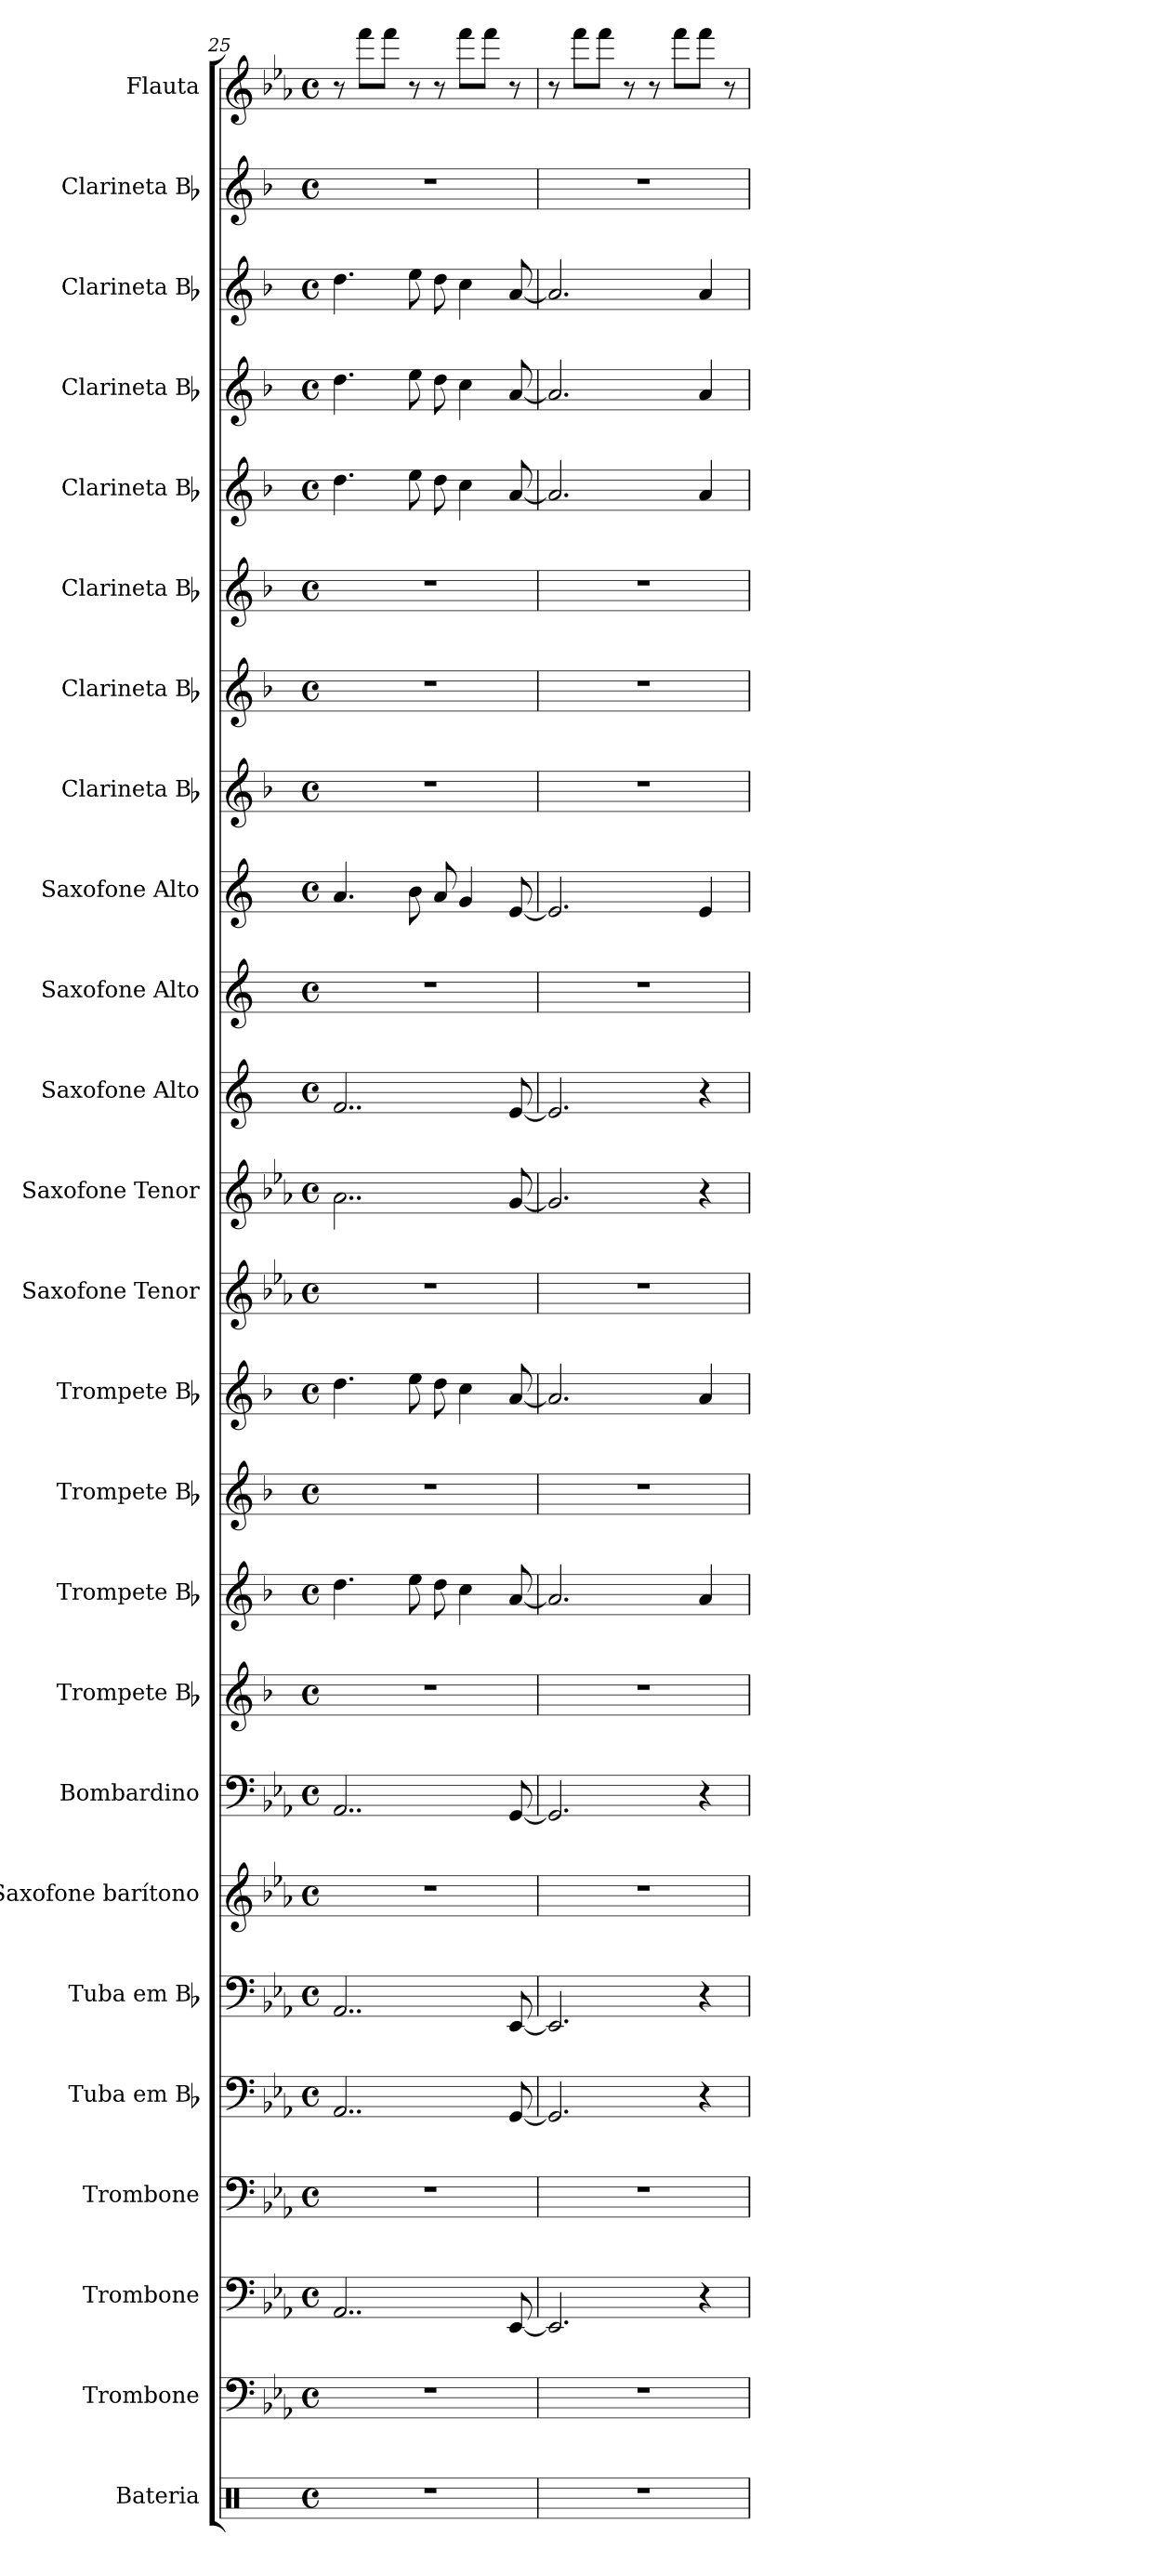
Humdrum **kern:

**kern	**kern	**kern	**kern	**kern	**kern	**kern	**kern	**kern	**kern	**kern	**kern	**kern	**kern	**kern	**kern	**kern	**kern	**kern	**kern	**kern	**kern	**kern	**kern	**kern
*part25	*part24	*part23	*part22	*part21	*part20	*part19	*part18	*part17	*part16	*part15	*part14	*part13	*part12	*part11	*part10	*part9	*part8	*part7	*part6	*part5	*part4	*part3	*part2	*part1
*staff25	*staff24	*staff23	*staff22	*staff21	*staff20	*staff19	*staff18	*staff17	*staff16	*staff15	*staff14	*staff13	*staff12	*staff11	*staff10	*staff9	*staff8	*staff7	*staff6	*staff5	*staff4	*staff3	*staff2	*staff1
*I"Bateria	*I"Trombone	*I"Trombone	*I"Trombone	*I"Tuba em Bb	*I"Tuba em Bb	*I"Saxofone barítono	*I"Bombardino	*I"Trompete Bb	*I"Trompete Bb	*I"Trompete Bb	*I"Trompete Bb	*I"Saxofone Tenor	*I"Saxofone Tenor	*I"Saxofone Alto	*I"Saxofone Alto	*I"Saxofone Alto	*I"Clarineta Bb	*I"Clarineta Bb	*I"Clarineta Bb	*I"Clarineta Bb	*I"Clarineta Bb	*I"Clarineta Bb	*I"Clarineta Bb	*I"Flauta
*I'Bat.	*I'Tbn.	*I'Tbn.	*I'Tbn.	*I'Tu. Bb	*I'Tu. Bb	*	*I'Bomb.	*I'Tpt. Bb	*I'Tpt. Bb	*I'Tpt. Bb	*I'Tpt. Bb	*I'Sax. Tn.	*I'Sax. Tn.	*	*	*	*I'Cl. Bb	*I'Cl. Bb	*I'Cl. Bb	*I'Cl. Bb	*I'Cl. Bb	*I'Cl. Bb	*I'Cl. Bb	*I'Fl.
!!LO:PB:g=z
*clefX	*clefF4	*clefF4	*clefF4	*clefF4	*clefF4	*clefG2	*clefF4	*clefG2	*clefG2	*clefG2	*clefG2	*clefG2	*clefG2	*clefG2	*clefG2	*clefG2	*clefG2	*clefG2	*clefG2	*clefG2	*clefG2	*clefG2	*clefG2	*clefG2
*	*	*	*	*	*	*ITrd12c21	*	*ITrd1c2	*ITrd1c2	*ITrd1c2	*ITrd1c2	*ITrd8c14	*ITrd8c14	*ITrd5c9	*ITrd5c9	*ITrd5c9	*ITrd1c2	*ITrd1c2	*ITrd1c2	*ITrd1c2	*ITrd1c2	*ITrd1c2	*ITrd1c2	*
*k[]	*k[b-e-a-]	*k[b-e-a-]	*k[b-e-a-]	*k[b-e-a-]	*k[b-e-a-]	*k[b-e-a-]	*k[b-e-a-]	*k[b-e-a-]	*k[b-e-a-]	*k[b-e-a-]	*k[b-e-a-]	*k[b-e-a-]	*k[b-e-a-]	*k[b-e-a-]	*k[b-e-a-]	*k[b-e-a-]	*k[b-e-a-]	*k[b-e-a-]	*k[b-e-a-]	*k[b-e-a-]	*k[b-e-a-]	*k[b-e-a-]	*k[b-e-a-]	*k[b-e-a-]
*M4/4	*M4/4	*M4/4	*M4/4	*M4/4	*M4/4	*M4/4	*M4/4	*M4/4	*M4/4	*M4/4	*M4/4	*M4/4	*M4/4	*M4/4	*M4/4	*M4/4	*M4/4	*M4/4	*M4/4	*M4/4	*M4/4	*M4/4	*M4/4	*M4/4
*met(c)	*met(c)	*met(c)	*met(c)	*met(c)	*met(c)	*met(c)	*met(c)	*met(c)	*met(c)	*met(c)	*met(c)	*met(c)	*met(c)	*met(c)	*met(c)	*met(c)	*met(c)	*met(c)	*met(c)	*met(c)	*met(c)	*met(c)	*met(c)	*met(c)
=25	=25	=25	=25	=25	=25	=25	=25	=25	=25	=25	=25	=25	=25	=25	=25	=25	=25	=25	=25	=25	=25	=25	=25	=25
1r	1r	2..AA-/	1r	2..AA-/	2..AA-/	1r	2..AA-/	1r	4.cc\	1r	4.cc\	1r	2..A-\	2..A-/	1r	4.c/	1r	1r	1r	4.cc\	4.cc\	4.cc\	1r	8r
.	.	.	.	.	.	.	.	.	.	.	.	.	.	.	.	.	.	.	.	.	.	.	.	8fff\L
.	.	.	.	.	.	.	.	.	.	.	.	.	.	.	.	.	.	.	.	.	.	.	.	8fff\J
.	.	.	.	.	.	.	.	.	8dd\	.	8dd\	.	.	.	.	8d\	.	.	.	8dd\	8dd\	8dd\	.	8r
.	.	.	.	.	.	.	.	.	8cc\	.	8cc\	.	.	.	.	8c/	.	.	.	8cc\	8cc\	8cc\	.	8r
.	.	.	.	.	.	.	.	.	4b-\	.	4b-\	.	.	.	.	4B-/	.	.	.	4b-\	4b-\	4b-\	.	8fff\L
.	.	.	.	.	.	.	.	.	.	.	.	.	.	.	.	.	.	.	.	.	.	.	.	8fff\J
.	.	[8EE-/	.	[8GG/	[8EE-/	.	[8GG/	.	[8g/	.	[8g/	.	[8G/	[8G/	.	[8G/	.	.	.	[8g/	[8g/	[8g/	.	8r
=26	=26	=26	=26	=26	=26	=26	=26	=26	=26	=26	=26	=26	=26	=26	=26	=26	=26	=26	=26	=26	=26	=26	=26	=26
1r	1r	2.EE-/]	1r	2.GG/]	2.EE-/]	1r	2.GG/]	1r	2.g/]	1r	2.g/]	1r	2.G/]	2.G/]	1r	2.G/]	1r	1r	1r	2.g/]	2.g/]	2.g/]	1r	8r
.	.	.	.	.	.	.	.	.	.	.	.	.	.	.	.	.	.	.	.	.	.	.	.	8fff\L
.	.	.	.	.	.	.	.	.	.	.	.	.	.	.	.	.	.	.	.	.	.	.	.	8fff\J
.	.	.	.	.	.	.	.	.	.	.	.	.	.	.	.	.	.	.	.	.	.	.	.	8r
.	.	.	.	.	.	.	.	.	.	.	.	.	.	.	.	.	.	.	.	.	.	.	.	8r
.	.	.	.	.	.	.	.	.	.	.	.	.	.	.	.	.	.	.	.	.	.	.	.	8fff\L
.	.	4r	.	4r	4r	.	4r	.	4g/	.	4g/	.	4r	4r	.	4G/	.	.	.	4g/	4g/	4g/	.	8fff\J
.	.	.	.	.	.	.	.	.	.	.	.	.	.	.	.	.	.	.	.	.	.	.	.	8r
=	=	=	=	=	=	=	=	=	=	=	=	=	=	=	=	=	=	=	=	=	=	=	=	=
*-	*-	*-	*-	*-	*-	*-	*-	*-	*-	*-	*-	*-	*-	*-	*-	*-	*-	*-	*-	*-	*-	*-	*-	*-
